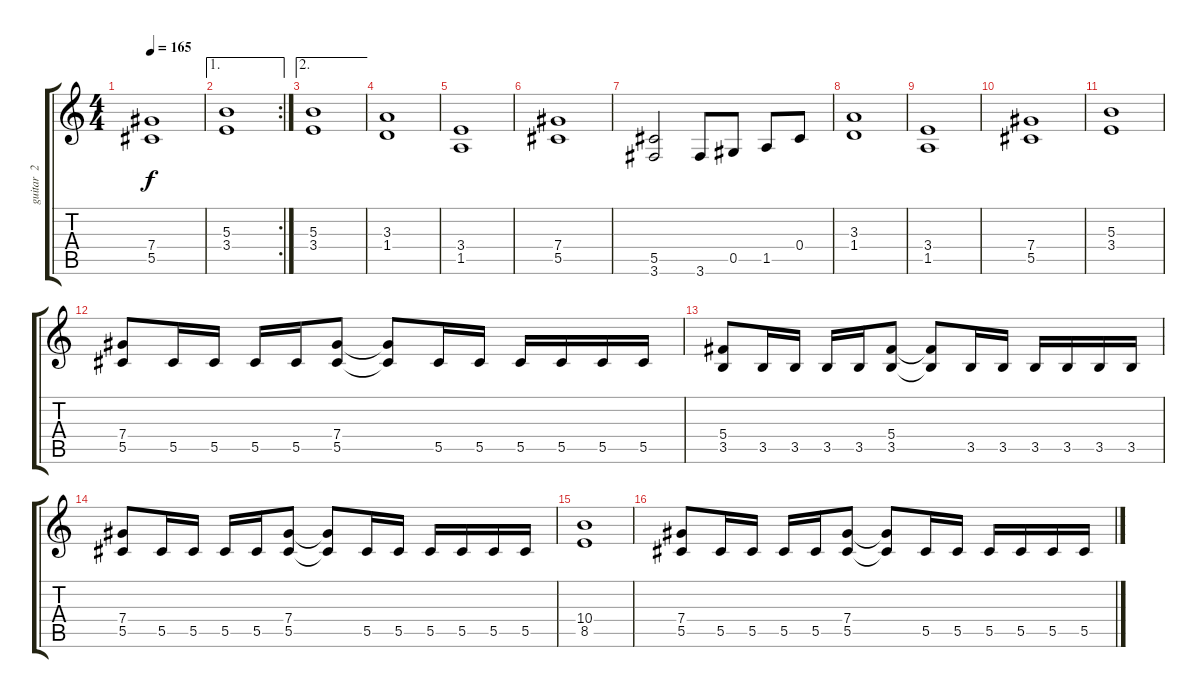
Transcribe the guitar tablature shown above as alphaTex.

\track ("guitar  2" "guitar  2") {instrument overdrivenguitar}
\staff {score tabs}
\tuning (Eb4 Bb3 Gb3 Db3 Ab2 Eb2) {hide}
\ts (4 4)
\tempo 165
\clef g2
\ks c
(7.4 5.5).1{dy f} |
\ae 1
\rc 2
(5.3 3.4).1 |
\ae 2
(5.3 3.4).1 |
(3.3 1.4).1 |
(3.4 1.5).1 |
(7.4 5.5).1 |
(5.5 3.6).2 3.6.8 0.5.8 1.5.8 0.4.8 |
(3.3 1.4).1 |
(3.4 1.5).1 |
(7.4 5.5).1 |
(5.3 3.4).1 |
(7.4 5.5).8 5.5.16 5.5.16 5.5.16 5.5.16 (7.4 5.5).8 (7.4{t} 5.5{t}).8 5.5.16 5.5.16 5.5.16 5.5.16 5.5.16 5.5.16 |
(5.4 3.5).8 3.5.16 3.5.16 3.5.16 3.5.16 (5.4 3.5).8 (5.4{t} 3.5{t}).8 3.5.16 3.5.16 3.5.16 3.5.16 3.5.16 3.5.16 |
(7.4 5.5).8 5.5.16 5.5.16 5.5.16 5.5.16 (7.4 5.5).8 (7.4{t} 5.5{t}).8 5.5.16 5.5.16 5.5.16 5.5.16 5.5.16 5.5.16 |
(10.4 8.5).1 |
(7.4 5.5).8 5.5.16 5.5.16 5.5.16 5.5.16 (7.4 5.5).8 (7.4{t} 5.5{t}).8 5.5.16 5.5.16 5.5.16 5.5.16 5.5.16 5.5.16
